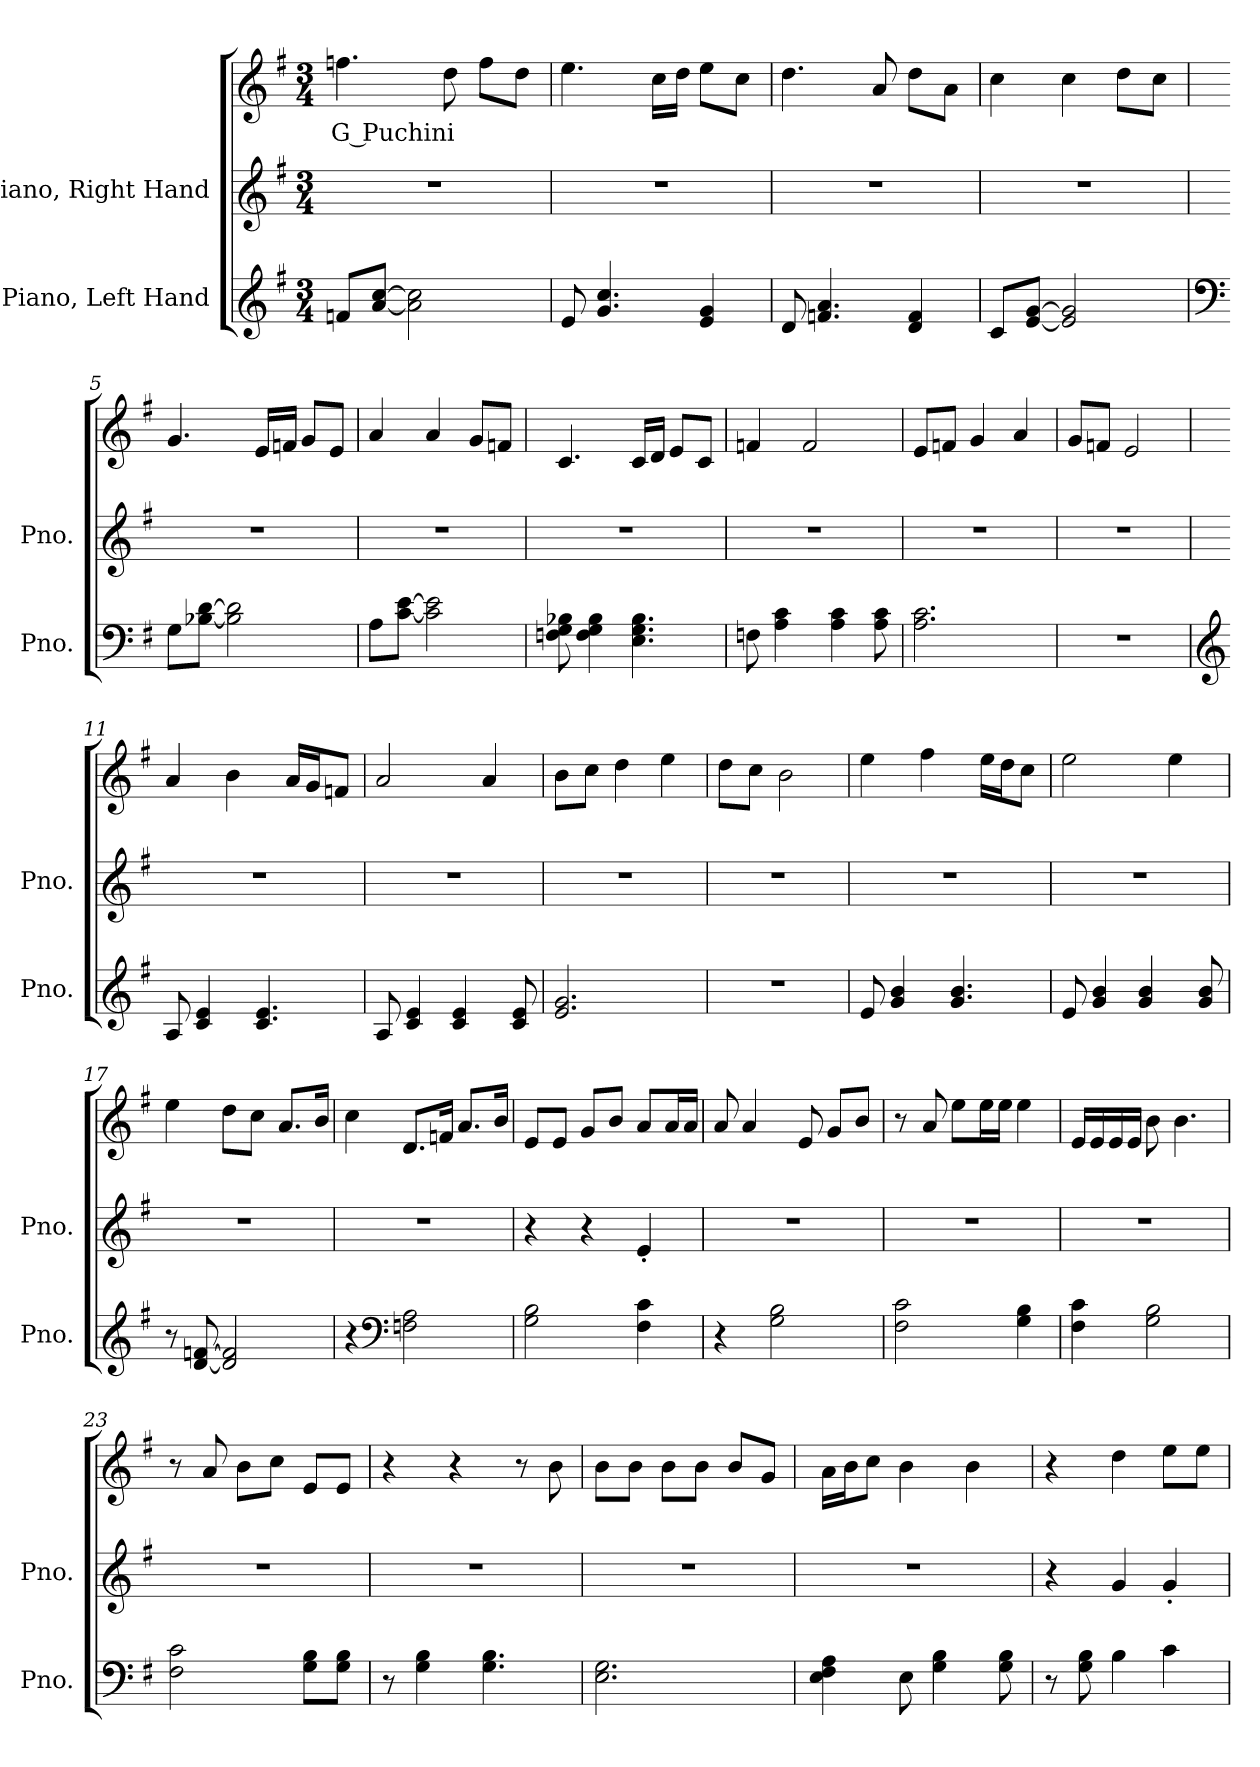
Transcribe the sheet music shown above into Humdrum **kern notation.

**kern	**kern	**kern	**text
*part2	*part1	*part1	*part1
*staff3	*staff2	*staff1	*staff1
*I"Piano, Left Hand	*I"Piano, Right Hand	*	*
*I'Pno.	*I'Pno.	*	*
*clefG2	*clefG2	*clefG2	*
*k[f#]	*k[f#]	*k[f#]	*
*M3/4	*M3/4	*M3/4	*
*MM80	*MM80	*MM80	*
=1	=1	=1	=1
!	!	!	!LO:LY:b
8fn/L	2.r	4.ffn\	G Puchini
[8a/ [8cc/J	.	.	.
2a\] 2cc\]	.	.	.
.	.	8dd\	.
.	.	8ff\L	.
.	.	8dd\J	.
=2	=2	=2	=2
8e/	2.r	4.ee\	.
4.g/ 4.cc/	.	.	.
.	.	16cc\LL	.
.	.	16dd\JJ	.
4e/ 4g/	.	8ee\L	.
.	.	8cc\J	.
=3	=3	=3	=3
8d/	2.r	4.dd\	.
4.fn/ 4.a/	.	.	.
.	.	8a/	.
4d/ 4f/	.	8dd\L	.
.	.	8a\J	.
=4	=4	=4	=4
8c/L	2.r	4cc\	.
[8e/ [8g/J	.	.	.
2e/] 2g/]	.	4cc\	.
.	.	8dd\L	.
.	.	8cc\J	.
!!LO:LB:g=z
=5	=5	=5	=5
*clefF4	*	*	*
8G\L	2.r	4.g/	.
[8B-X\ [8d\J	.	.	.
2B-\] 2d\]	.	.	.
.	.	16e/LL	.
.	.	16fn/JJ	.
.	.	8g/L	.
.	.	8e/J	.
=6	=6	=6	=6
8A\L	2.r	4a/	.
[8c\ [8e\J	.	.	.
2c\] 2e\]	.	4a/	.
.	.	8g/L	.
.	.	8fn/J	.
=7	=7	=7	=7
8Fn\ 8G\ 8B-X\	2.r	4.c/	.
4F\ 4G\ 4B-\	.	.	.
4.E\ 4.G\ 4.B-\	.	16c/LL	.
.	.	16d/JJ	.
.	.	8e/L	.
.	.	8c/J	.
=8	=8	=8	=8
8Fn\	2.r	4fn/	.
4A\ 4c\	.	.	.
.	.	2f/	.
4A\ 4c\	.	.	.
8A\ 8c\	.	.	.
=9	=9	=9	=9
2.A\ 2.c\	2.r	8e/L	.
.	.	8fn/J	.
.	.	4g/	.
.	.	4a/	.
=10	=10	=10	=10
2.r	2.r	8g/L	.
.	.	8fn/J	.
.	.	2e/	.
!!LO:LB:g=z
=11	=11	=11	=11
*clefG2	*	*	*
8A/	2.r	4a/	.
4c/ 4e/	.	.	.
.	.	4b\	.
4.c/ 4.e/	.	.	.
.	.	16a/LL	.
.	.	16g/J	.
.	.	8fn/J	.
=12	=12	=12	=12
8A/	2.r	2a/	.
4c/ 4e/	.	.	.
4c/ 4e/	.	.	.
.	.	4a/	.
8c/ 8e/	.	.	.
=13	=13	=13	=13
2.e/ 2.g/	2.r	8b\L	.
.	.	8cc\J	.
.	.	4dd\	.
.	.	4ee\	.
=14	=14	=14	=14
2.r	2.r	8dd\L	.
.	.	8cc\J	.
.	.	2b\	.
=15	=15	=15	=15
8e/	2.r	4ee\	.
4g/ 4b/	.	.	.
.	.	4ff#\	.
4.g/ 4.b/	.	.	.
.	.	16ee\LL	.
.	.	16dd\J	.
.	.	8cc\J	.
=16	=16	=16	=16
8e/	2.r	2ee\	.
4g/ 4b/	.	.	.
4g/ 4b/	.	.	.
.	.	4ee\	.
8g/ 8b/	.	.	.
!!LO:LB:g=z
=17	=17	=17	=17
8r	2.r	4ee\	.
[8d/ [8fn/	.	.	.
2d/] 2f/]	.	8dd\L	.
.	.	8cc\J	.
.	.	8.a/L	.
.	.	16b/Jk	.
=18	=18	=18	=18
4r	2.r	4cc\	.
*clefF4	*	*	*
2Fn\ 2A\	.	8.d/L	.
.	.	16fn/Jk	.
.	.	8.a/L	.
.	.	16b/Jk	.
=19	=19	=19	=19
2G\ 2B\	4r	8e/L	.
.	.	8e/J	.
.	4r	8g/L	.
.	.	8b/J	.
4F#\ 4c\	4e'/	8a/L	.
.	.	16a/L	.
.	.	16a/JJ	.
=20	=20	=20	=20
4r	2.r	8a/	.
.	.	4a/	.
2G\ 2B\	.	.	.
.	.	8e/	.
.	.	8g/L	.
.	.	8b/J	.
=21	=21	=21	=21
2F#\ 2c\	2.r	8r	.
.	.	8a/	.
.	.	8ee\L	.
.	.	16ee\L	.
.	.	16ee\JJ	.
4G\ 4B\	.	4ee\	.
!!LO:PB:g=z
=22	=22	=22	=22
4F#\ 4c\	2.r	16e/LL	.
.	.	16e/	.
.	.	16e/	.
.	.	16e/JJ	.
2G\ 2B\	.	8b\	.
.	.	4.b\	.
=23	=23	=23	=23
2F#\ 2c\	2.r	8r	.
.	.	8a/	.
.	.	8b\L	.
.	.	8cc\J	.
8G\ 8B\L	.	8e/L	.
8G\ 8B\J	.	8e/J	.
=24	=24	=24	=24
8r	2.r	4r	.
4G\ 4B\	.	.	.
.	.	4r	.
4.G\ 4.B\	.	.	.
.	.	8r	.
.	.	8b\	.
=25	=25	=25	=25
2.E\ 2.G\	2.r	8b\L	.
.	.	8b\J	.
.	.	8b\L	.
.	.	8b\J	.
.	.	8b/L	.
.	.	8g/J	.
=26	=26	=26	=26
4E\ 4F#\ 4A\	2.r	16a\LL	.
.	.	16b\J	.
.	.	8cc\J	.
8E\	.	4b\	.
4G\ 4B\	.	.	.
.	.	4b\	.
8G\ 8B\	.	.	.
=27	=27	=27	=27
8r	4r	4r	.
8G\ 8B\	.	.	.
4B\	4g/	4dd\	.
4c\	4g'/	8ee\L	.
.	.	8ee\J	.
=	=	=	=
*-	*-	*-	*-
